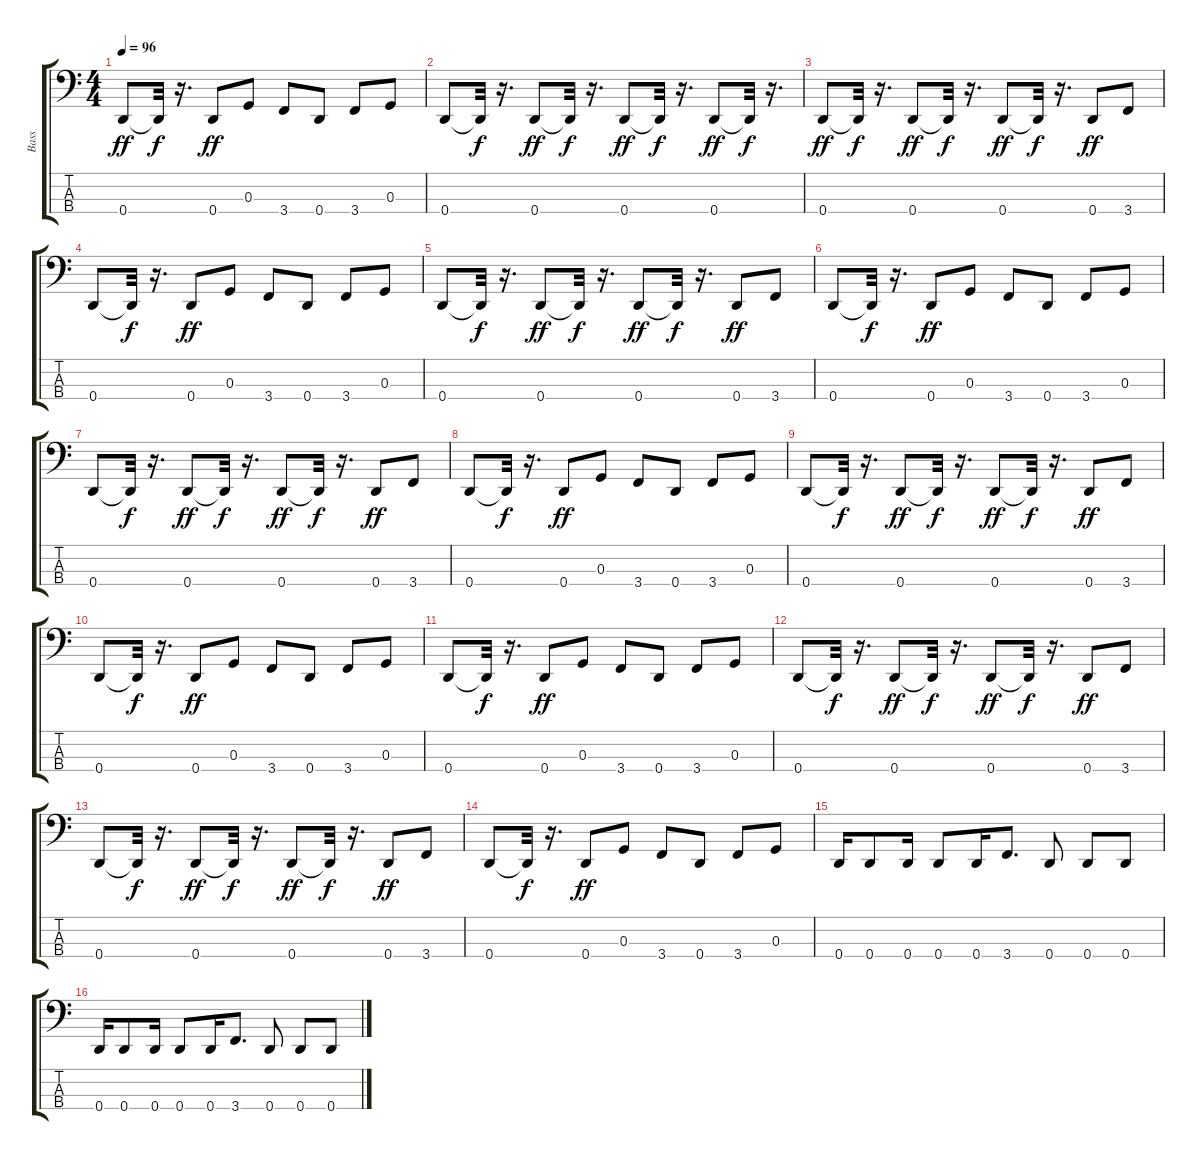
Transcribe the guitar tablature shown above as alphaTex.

\track ("Bass" "Bass") {instrument electricbasspick}
\staff {score tabs}
\tuning (F2 C2 G1 D1) {hide}
\ts (4 4)
\tempo 96
\clef f4
\ks c
0.4.8{dy ff} 0.4{t}.32{dy f} r.16{d} 0.4.8{dy ff} 0.3.8 3.4.8 0.4.8 3.4.8 0.3.8 |
0.4.8 0.4{t}.32{dy f} r.16{d} 0.4.8{dy ff} 0.4{t}.32{dy f} r.16{d} 0.4.8{dy ff} 0.4{t}.32{dy f} r.16{d} 0.4.8{dy ff} 0.4{t}.32{dy f} r.16{d} |
0.4.8{dy ff} 0.4{t}.32{dy f} r.16{d} 0.4.8{dy ff} 0.4{t}.32{dy f} r.16{d} 0.4.8{dy ff} 0.4{t}.32{dy f} r.16{d} 0.4.8{dy ff} 3.4.8 |
0.4.8 0.4{t}.32{dy f} r.16{d} 0.4.8{dy ff} 0.3.8 3.4.8 0.4.8 3.4.8 0.3.8 |
0.4.8 0.4{t}.32{dy f} r.16{d} 0.4.8{dy ff} 0.4{t}.32{dy f} r.16{d} 0.4.8{dy ff} 0.4{t}.32{dy f} r.16{d} 0.4.8{dy ff} 3.4.8 |
0.4.8 0.4{t}.32{dy f} r.16{d} 0.4.8{dy ff} 0.3.8 3.4.8 0.4.8 3.4.8 0.3.8 |
0.4.8 0.4{t}.32{dy f} r.16{d} 0.4.8{dy ff} 0.4{t}.32{dy f} r.16{d} 0.4.8{dy ff} 0.4{t}.32{dy f} r.16{d} 0.4.8{dy ff} 3.4.8 |
0.4.8 0.4{t}.32{dy f} r.16{d} 0.4.8{dy ff} 0.3.8 3.4.8 0.4.8 3.4.8 0.3.8 |
0.4.8 0.4{t}.32{dy f} r.16{d} 0.4.8{dy ff} 0.4{t}.32{dy f} r.16{d} 0.4.8{dy ff} 0.4{t}.32{dy f} r.16{d} 0.4.8{dy ff} 3.4.8 |
0.4.8 0.4{t}.32{dy f} r.16{d} 0.4.8{dy ff} 0.3.8 3.4.8 0.4.8 3.4.8 0.3.8 |
0.4.8 0.4{t}.32{dy f} r.16{d} 0.4.8{dy ff} 0.3.8 3.4.8 0.4.8 3.4.8 0.3.8 |
0.4.8 0.4{t}.32{dy f} r.16{d} 0.4.8{dy ff} 0.4{t}.32{dy f} r.16{d} 0.4.8{dy ff} 0.4{t}.32{dy f} r.16{d} 0.4.8{dy ff} 3.4.8 |
0.4.8 0.4{t}.32{dy f} r.16{d} 0.4.8{dy ff} 0.4{t}.32{dy f} r.16{d} 0.4.8{dy ff} 0.4{t}.32{dy f} r.16{d} 0.4.8{dy ff} 3.4.8 |
0.4.8 0.4{t}.32{dy f} r.16{d} 0.4.8{dy ff} 0.3.8 3.4.8 0.4.8 3.4.8 0.3.8 |
0.4.16 0.4.8 0.4.16 0.4.8 0.4.16 3.4.8{d} 0.4.8 0.4.8 0.4.8 |
0.4.16 0.4.8 0.4.16 0.4.8 0.4.16 3.4.8{d} 0.4.8 0.4.8 0.4.8
